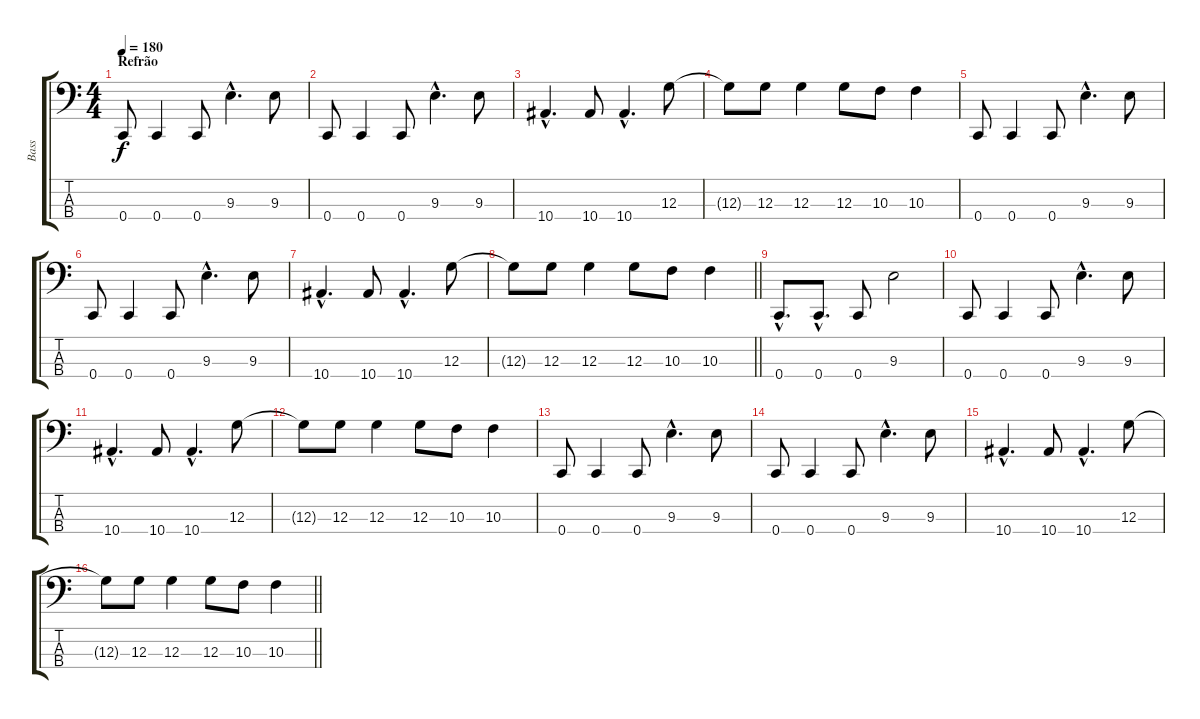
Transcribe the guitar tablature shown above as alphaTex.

\track ("Bass" "Bass") {instrument electricbassfinger}
\staff {score tabs}
\tuning (F2 C2 G1 C1) {hide}
\ts (4 4)
\section ("" "Refrão")
\tempo 180
\clef f4
\ks c
0.4.8{dy f} 0.4.4 0.4.8 9.3{hac}.4{d} 9.3.8 |
0.4.8 0.4.4 0.4.8 9.3{hac}.4{d} 9.3.8 |
10.4{hac}.4{d} 10.4.8 10.4{hac}.4{d} 12.3.8 |
12.3{t}.8 12.3.8 12.3.4 12.3.8 10.3.8 10.3.4 |
0.4.8 0.4.4 0.4.8 9.3{hac}.4{d} 9.3.8 |
0.4.8 0.4.4 0.4.8 9.3{hac}.4{d} 9.3.8 |
10.4{hac}.4{d} 10.4.8 10.4{hac}.4{d} 12.3.8 |
\barLineRight lightlight
12.3{t}.8 12.3.8 12.3.4 12.3.8 10.3.8 10.3.4 |
0.4{hac}.8{d} 0.4{hac}.8{d} 0.4.8 9.3.2 |
0.4.8 0.4.4 0.4.8 9.3{hac}.4{d} 9.3.8 |
10.4{hac}.4{d} 10.4.8 10.4{hac}.4{d} 12.3.8 |
12.3{t}.8 12.3.8 12.3.4 12.3.8 10.3.8 10.3.4 |
0.4.8 0.4.4 0.4.8 9.3{hac}.4{d} 9.3.8 |
0.4.8 0.4.4 0.4.8 9.3{hac}.4{d} 9.3.8 |
10.4{hac}.4{d} 10.4.8 10.4{hac}.4{d} 12.3.8 |
\barLineRight lightlight
12.3{t}.8 12.3.8 12.3.4 12.3.8 10.3.8 10.3.4
